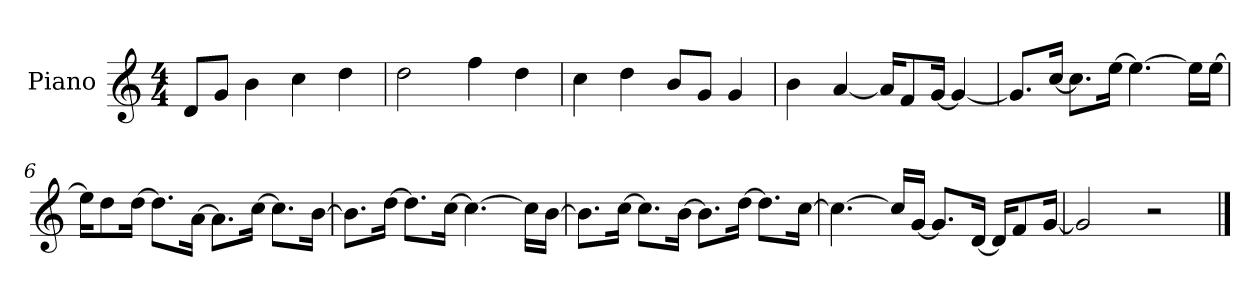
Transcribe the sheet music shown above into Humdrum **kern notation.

**kern
*part1
*staff1
*I"Piano
*I'P-no
*clefG2
*k[]
*M4/4
*MM90
=1
8d/L
8g/J
4b\
4cc\
4dd\
=2
2dd\
4ff\
4dd\
=3
4cc\
4dd\
8b/L
8g/J
4g/
=4
4b\
[4a/
16a/KL]
8f/
[16g/Jk
4g/_
=5
8.g/L]
[16cc/Jk
8.cc\L]
[16ee\Jk
4.ee\_
16ee\LL]
[16ee\JJ
=6
16ee\KL]
8dd\
[16dd\Jk
8.dd\L]
[16a\Jk
8.a\L]
[16cc\Jk
8.cc\L]
[16b\Jk
!!LO:LB:g=z
=7
8.b\L]
[16dd\Jk
8.dd\L]
[16cc\Jk
4.cc\_
16cc\LL]
[16b\JJ
=8
8.b\L]
[16cc\Jk
8.cc\L]
[16b\Jk
8.b\L]
[16dd\Jk
8.dd\L]
[16cc\Jk
=9
4.cc\_
16cc/LL]
[16g/JJ
8.g/L]
[16d/Jk
16d/KL]
8f/
[16g/Jk
=10
2g/]
2r
==
*-
